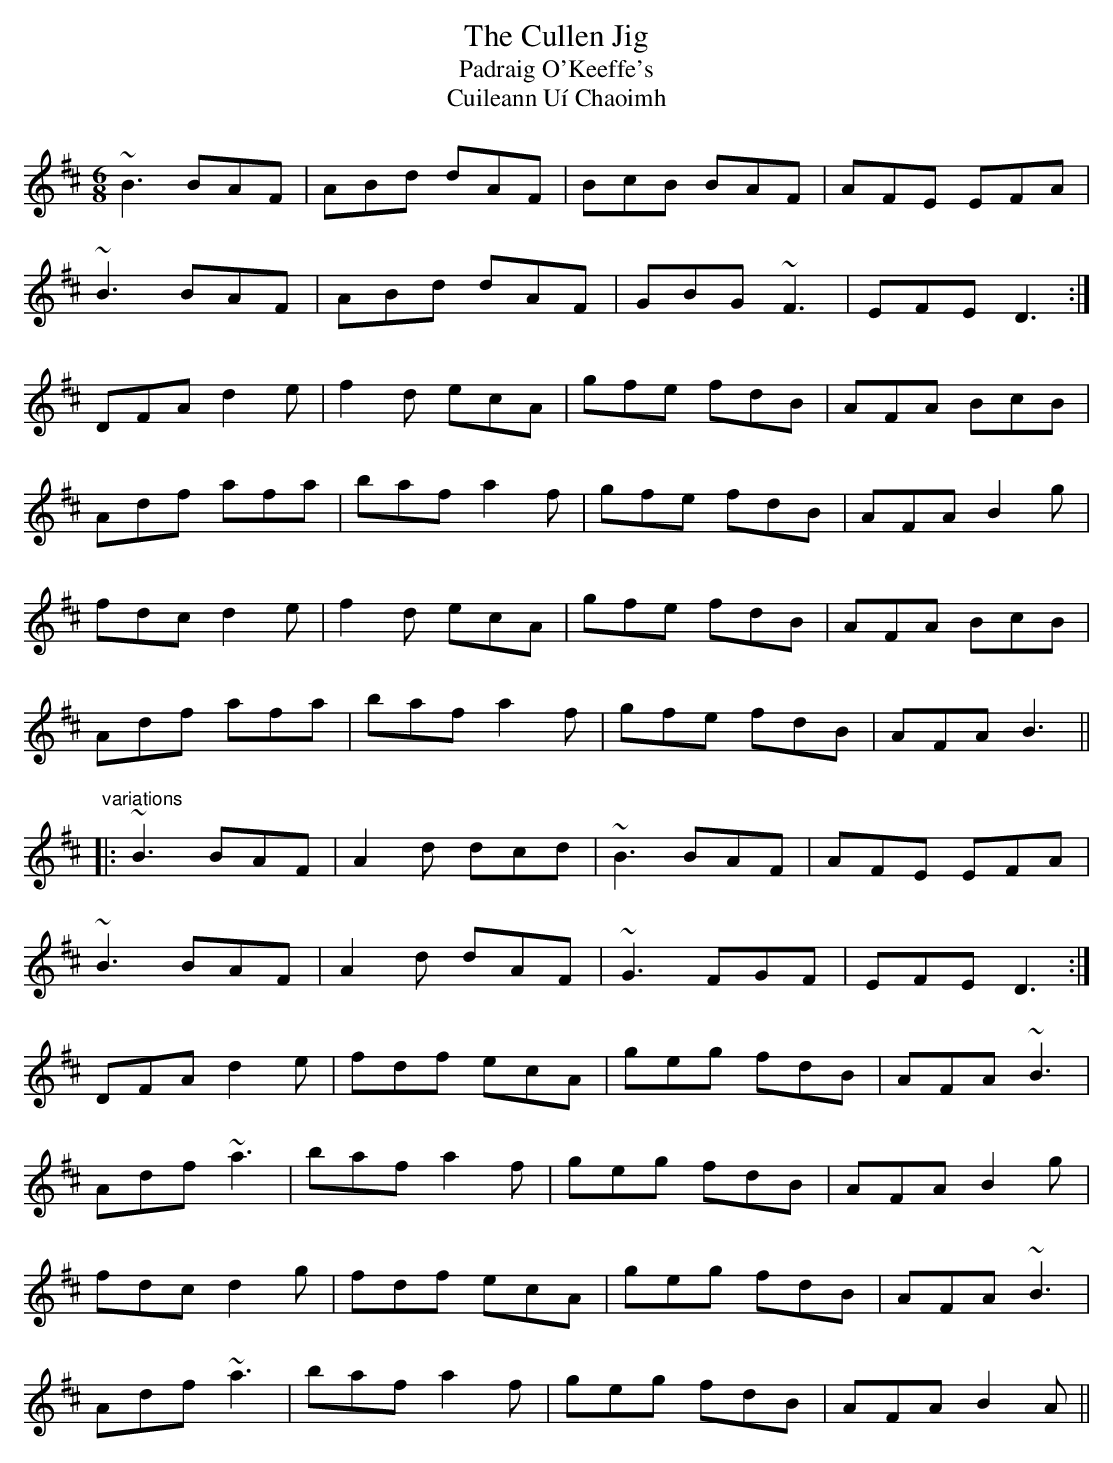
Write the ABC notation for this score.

X:1
T:Cullen Jig, The
T:Padraig O'Keeffe's
T:Cuileann Uí Chaoimh
M:6/8
K:Bm
~B3 BAF|ABd dAF|BcB BAF|AFE EFA|
~B3 BAF|ABd dAF|GBG ~F3|EFE D3:|
DFA d2e|f2d ecA|gfe fdB|AFA BcB|
Adf afa|baf a2f|gfe fdB|AFA B2g|
fdc d2e|f2d ecA|gfe fdB|AFA BcB|
Adf afa|baf a2f|gfe fdB|AFA B3||
"variations"
|:~B3 BAF|A2d dcd|~B3 BAF|AFE EFA|
~B3 BAF|A2d dAF|~G3 FGF|EFE D3:|
DFA d2e|fdf ecA|geg fdB|AFA ~B3|
Adf ~a3|baf a2f|geg fdB|AFA B2g|
fdc d2g|fdf ecA|geg fdB|AFA ~B3|
Adf ~a3|baf a2f|geg fdB|AFA B2A||
